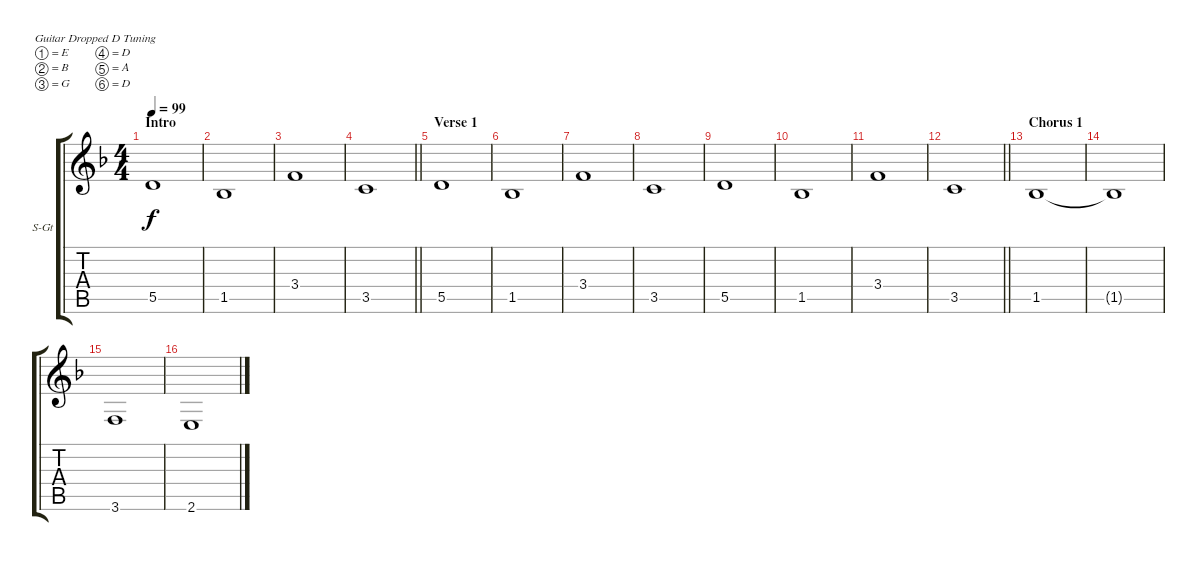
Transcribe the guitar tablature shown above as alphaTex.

\bracketExtendMode groupsimilarinstruments
\firstSystemTrackNameOrientation horizontal
\otherSystemsTrackNameOrientation horizontal
\track ("Strings Ensemble" "S-Gt") {instrument stringensemble1}
\staff {score tabs}
\tuning (E4 B3 G3 D3 A2 D2)
\displaytranspose 12
\ts (4 4)
\beaming (8 2 2 2 2)
\section ("" "Intro")
\tempo 99
\clef g2
\ks f
5.5.1{dy f instrument stringensemble1} |
1.5.1 |
3.4.1 |
\barLineRight lightlight
3.5.1 |
\section ("" "Verse 1")
5.5.1 |
1.5.1 |
3.4.1 |
3.5.1 |
5.5.1 |
1.5.1 |
3.4.1 |
\barLineRight lightlight
3.5.1 |
\section ("" "Chorus 1")
1.5.1 |
1.5{t}.1 |
3.6.1 |
2.6.1
